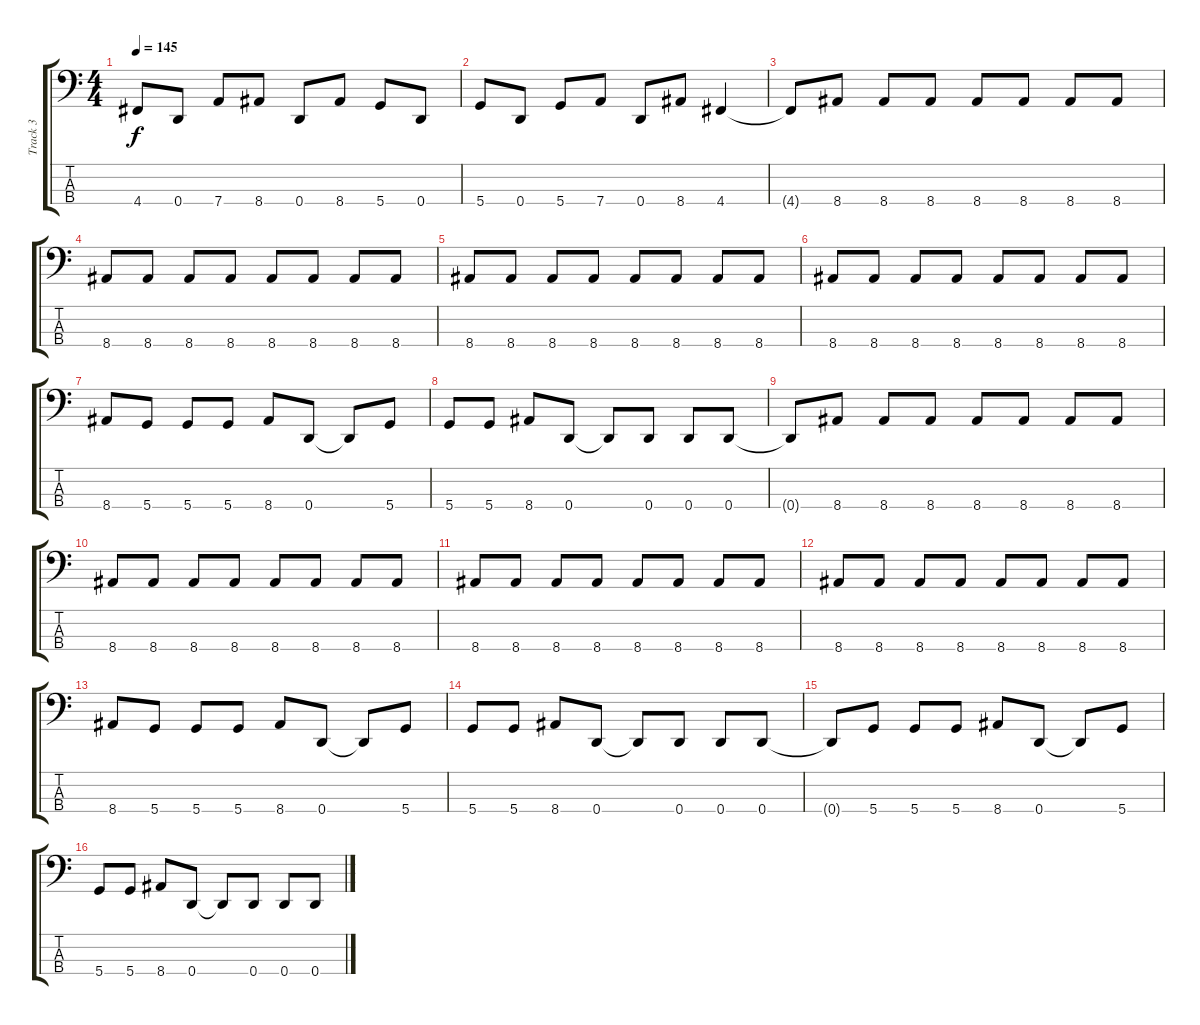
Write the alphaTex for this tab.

\track ("Track 3" "Track 3") {instrument electricbassfinger}
\staff {score tabs}
\tuning (G2 D2 A1 D1) {hide}
\ts (4 4)
\tempo 145
\clef f4
\ks c
4.4{t}.8{dy f} 0.4.8 7.4.8 8.4.8 0.4.8 8.4.8 5.4.8 0.4.8 |
5.4.8 0.4.8 5.4.8 7.4.8 0.4.8 8.4.8 4.4.4 |
4.4{t}.8 8.4.8 8.4.8 8.4.8 8.4.8 8.4.8 8.4.8 8.4.8 |
8.4.8 8.4.8 8.4.8 8.4.8 8.4.8 8.4.8 8.4.8 8.4.8 |
8.4.8 8.4.8 8.4.8 8.4.8 8.4.8 8.4.8 8.4.8 8.4.8 |
8.4.8 8.4.8 8.4.8 8.4.8 8.4.8 8.4.8 8.4.8 8.4.8 |
8.4.8 5.4.8 5.4.8 5.4.8 8.4.8 0.4.8 0.4{t}.8 5.4.8 |
5.4.8 5.4.8 8.4.8 0.4.8 0.4{t}.8 0.4.8 0.4.8 0.4.8 |
0.4{t}.8 8.4.8 8.4.8 8.4.8 8.4.8 8.4.8 8.4.8 8.4.8 |
8.4.8 8.4.8 8.4.8 8.4.8 8.4.8 8.4.8 8.4.8 8.4.8 |
8.4.8 8.4.8 8.4.8 8.4.8 8.4.8 8.4.8 8.4.8 8.4.8 |
8.4.8 8.4.8 8.4.8 8.4.8 8.4.8 8.4.8 8.4.8 8.4.8 |
8.4.8 5.4.8 5.4.8 5.4.8 8.4.8 0.4.8 0.4{t}.8 5.4.8 |
5.4.8 5.4.8 8.4.8 0.4.8 0.4{t}.8 0.4.8 0.4.8 0.4.8 |
0.4{t}.8 5.4.8 5.4.8 5.4.8 8.4.8 0.4.8 0.4{t}.8 5.4.8 |
5.4.8 5.4.8 8.4.8 0.4.8 0.4{t}.8 0.4.8 0.4.8 0.4.8
